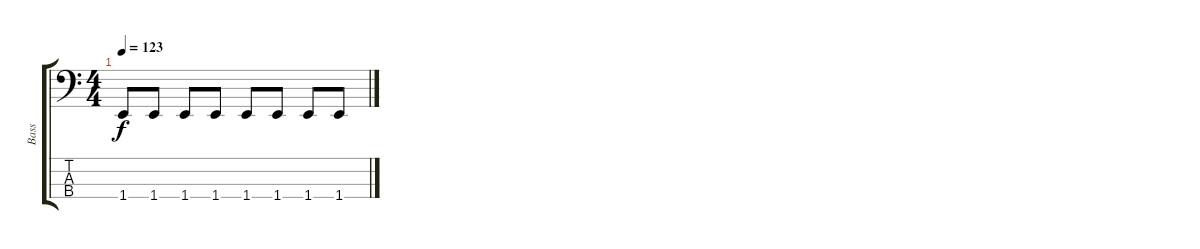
\track ("Bass" "Bass") {instrument electricbassfinger}
\staff {score tabs}
\tuning (Gb2 Db2 Ab1 Eb1) {hide}
\ts (4 4)
\tempo 123
\clef f4
\ks c
1.4.8{dy f} 1.4.8 1.4.8 1.4.8 1.4.8 1.4.8 1.4.8 1.4.8
